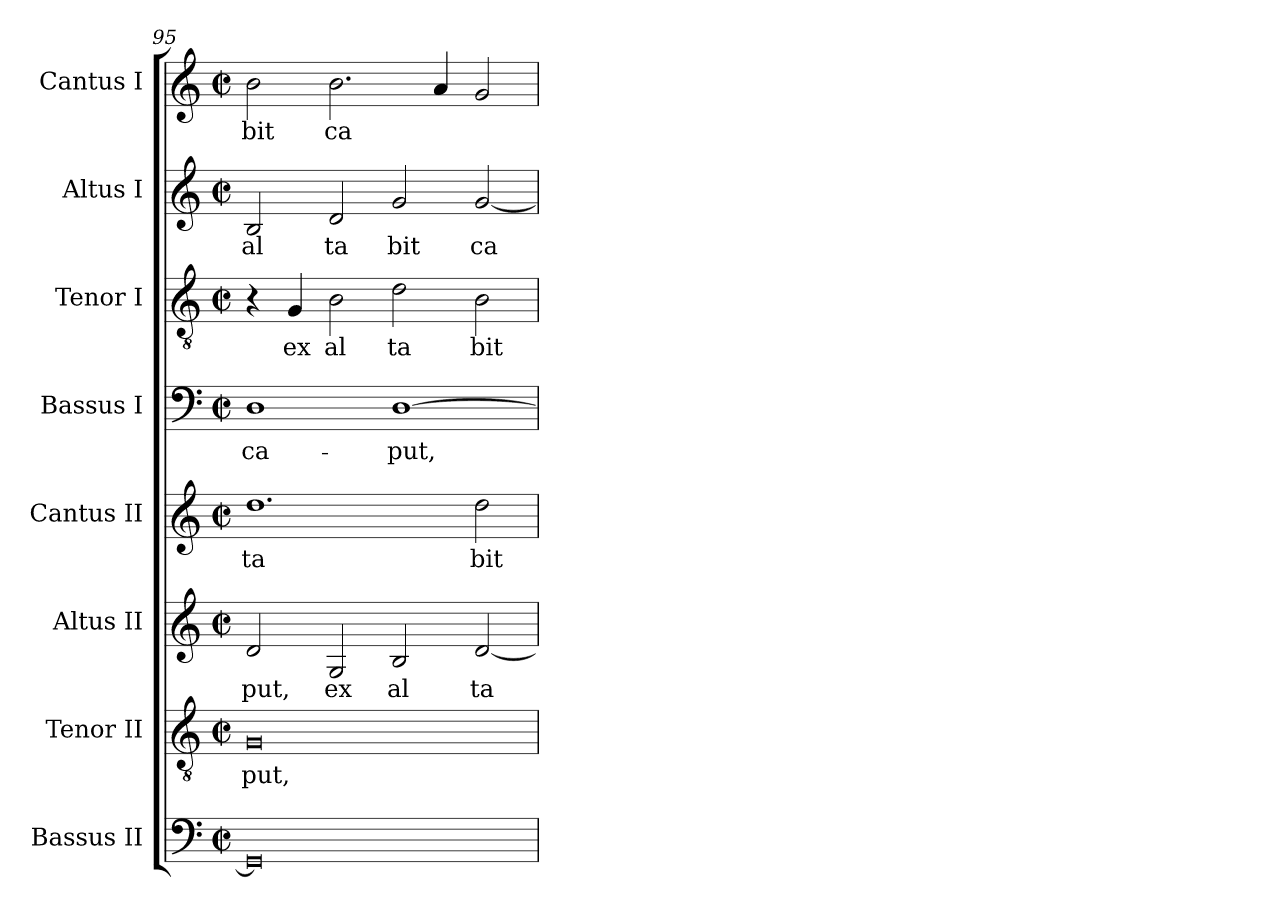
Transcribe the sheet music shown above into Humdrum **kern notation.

**kern	**kern	**text	**kern	**text	**kern	**text	**kern	**text	**kern	**text	**kern	**text	**kern	**text
*part8	*part7	*part7	*part6	*part6	*part5	*part5	*part4	*part4	*part3	*part3	*part2	*part2	*part1	*part1
*staff8	*staff7	*staff7	*staff6	*staff6	*staff5	*staff5	*staff4	*staff4	*staff3	*staff3	*staff2	*staff2	*staff1	*staff1
*I"Bassus II	*I"Tenor II	*	*I"Altus II	*	*I"Cantus II	*	*I"Bassus I	*	*I"Tenor I	*	*I"Altus I	*	*I"Cantus I	*
*clefF4	*clefGv2	*	*clefG2	*	*clefG2	*	*clefF4	*	*clefGv2	*	*clefG2	*	*clefG2	*
*M2/2	*M2/2	*	*M2/2	*	*M2/2	*	*M2/2	*	*M2/2	*	*M2/2	*	*M2/2	*
*met(c|)	*met(c|)	*	*met(c|)	*	*met(c|)	*	*met(c|)	*	*met(c|)	*	*met(c|)	*	*met(c|)	*
=95	=95	=95	=95	=95	=95	=95	=95	=95	=95	=95	=95	=95	=95	=95
!	!	!LO:LY:b:cj	!	!LO:LY:b:cj	!	!LO:LY:b:cj	!	!LO:LY:b:cj	!	!	!	!LO:LY:b:cj	!	!LO:LY:b:cj
0GG]	0G	put,	2d/	put,	1.dd	ta	1D	ca-	4r	.	2B/	al	2b\	bit
!	!	!	!	!	!	!	!	!	!	!LO:LY:b:cj	!	!	!	!
.	.	.	.	.	.	.	.	.	4G/	ex	.	.	.	.
!	!	!	!	!LO:LY:b:cj	!	!	!	!	!	!LO:LY:b:cj	!	!LO:LY:b:cj	!	!LO:LY:b:cj
.	.	.	2G/	ex	.	.	.	.	2B\	al	2d/	ta	2.b\	ca
!	!	!	!	!LO:LY:b:cj	!	!	!	!LO:LY:b	!	!LO:LY:b:cj	!	!LO:LY:b:cj	!	!
.	.	.	2B/	al	.	.	[>1D	-put,	2d\	ta	2g/	bit	.	.
.	.	.	.	.	.	.	.	.	.	.	.	.	4a/	.
!	!	!	!	!LO:LY:b:cj	!	!LO:LY:b:cj	!	!	!	!LO:LY:b:cj	!	!LO:LY:b:cj	!	!
.	.	.	[<2d/	ta	2dd\	bit	.	.	2B\	bit	[<2g/	ca	2g/	.
=	=	=	=	=	=	=	=	=	=	=	=	=	=	=
*-	*-	*-	*-	*-	*-	*-	*-	*-	*-	*-	*-	*-	*-	*-
